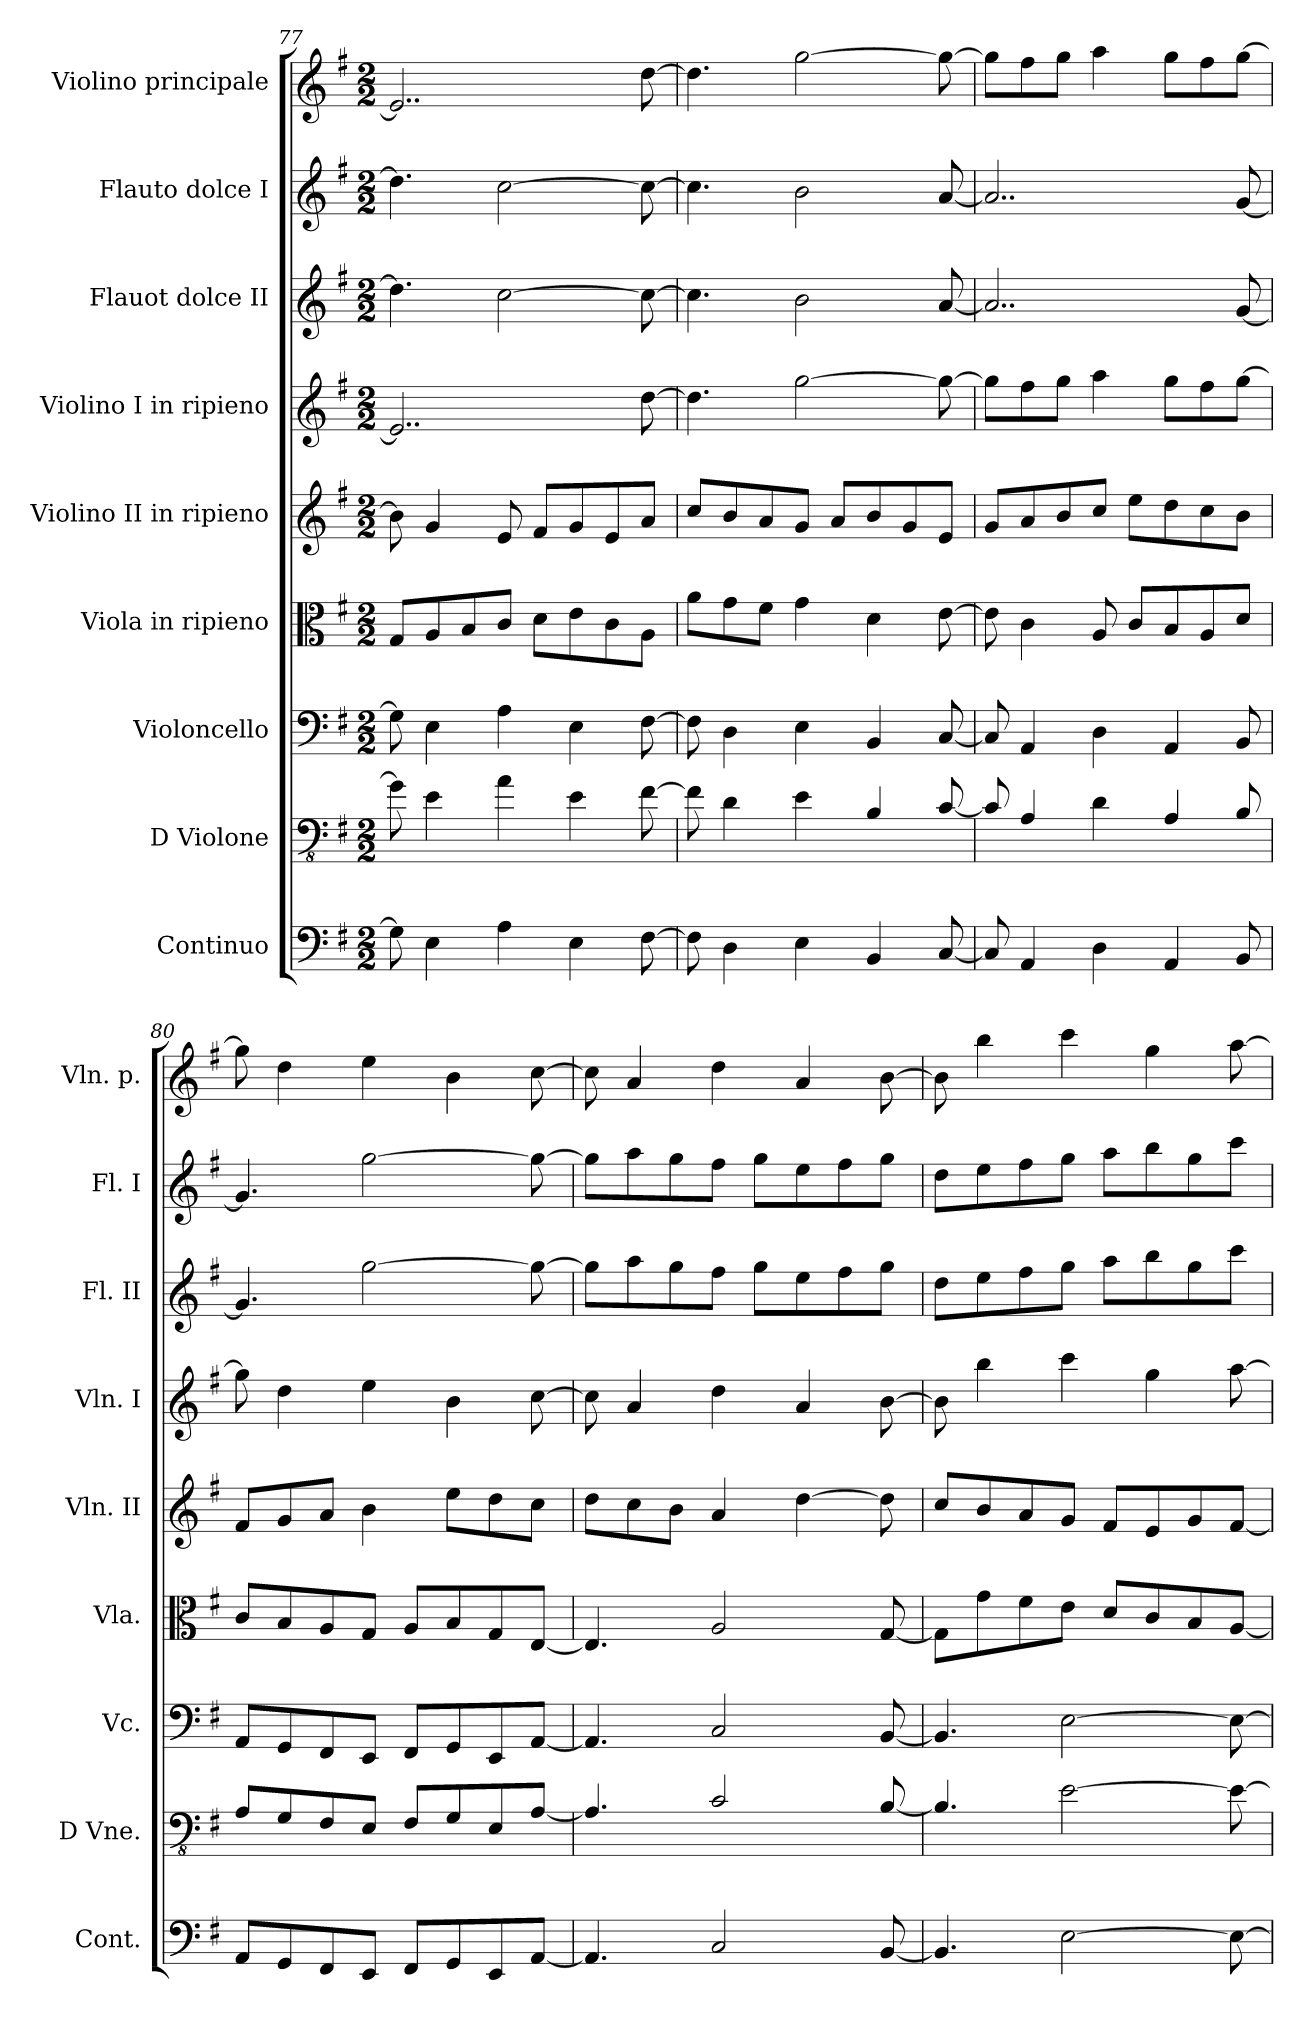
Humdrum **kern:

**kern	**kern	**kern	**kern	**kern	**kern	**kern	**kern	**kern
*part9	*part8	*part7	*part6	*part5	*part4	*part3	*part2	*part1
*staff9	*staff8	*staff7	*staff6	*staff5	*staff4	*staff3	*staff2	*staff1
*I"Continuo	*I"D Violone	*I"Violoncello	*I"Viola in ripieno	*I"Violino II in ripieno	*I"Violino I in ripieno	*I"Flauot dolce II	*I"Flauto dolce I	*I"Violino principale
*I'Cont.	*I'D Vne.	*I'Vc.	*I'Vla.	*I'Vln. II	*I'Vln. I	*I'Fl. II	*I'Fl. I	*I'Vln. p.
*clefF4	*clefFv4	*clefF4	*clefC3	*clefG2	*clefG2	*clefG2	*clefG2	*clefG2
*	*ITrd7c12	*	*	*	*	*	*	*
*k[f#]	*k[f#]	*k[f#]	*k[f#]	*k[f#]	*k[f#]	*k[f#]	*k[f#]	*k[f#]
*M2/2	*M2/2	*M2/2	*M2/2	*M2/2	*M2/2	*M2/2	*M2/2	*M2/2
=77	=77	=77	=77	=77	=77	=77	=77	=77
8G\]	8GG\]	8G\]	8G/L	8b\]	2..e/]	4.dd\]	4.dd\]	2..e/]
4E\	4EE\	4E\	8A/	4g/	.	.	.	.
.	.	.	8B/	.	.	.	.	.
4A\	4AA\	4A\	8c/J	8e/	.	[2cc\	[2cc\	.
.	.	.	8d\L	8f#/L	.	.	.	.
4E\	4EE\	4E\	8e\	8g/	.	.	.	.
.	.	.	8c\	8e/	.	.	.	.
[8F#\	[8FF#\	[8F#\	8A\J	8a/J	[8dd\	8cc\_	8cc\_	[8dd\
=78	=78	=78	=78	=78	=78	=78	=78	=78
8F#\]	8FF#\]	8F#\]	8a\L	8cc/L	4.dd\]	4.cc\]	4.cc\]	4.dd\]
4D\	4DD\	4D\	8g\	8b/	.	.	.	.
.	.	.	8f#\J	8a/	.	.	.	.
4E\	4EE\	4E\	4g\	8g/J	[2gg\	2b\	2b\	[2gg\
.	.	.	.	8a/L	.	.	.	.
4BB/	4BBB/	4BB/	4d\	8b/	.	.	.	.
.	.	.	.	8g/	.	.	.	.
[8C/	[8CC/	[8C/	[8e\	8e/J	8gg\_	[8a/	[8a/	8gg\_
=79	=79	=79	=79	=79	=79	=79	=79	=79
8C/]	8CC/]	8C/]	8e\]	8g/L	8gg\L]	2..a/]	2..a/]	8gg\L]
4AA/	4AAA/	4AA/	4c\	8a/	8ff#\	.	.	8ff#\
.	.	.	.	8b/	8gg\J	.	.	8gg\J
4D\	4DD\	4D\	8A/	8cc/J	4aa\	.	.	4aa\
.	.	.	8c/L	8ee\L	.	.	.	.
4AA/	4AAA/	4AA/	8B/	8dd\	8gg\L	.	.	8gg\L
.	.	.	8A/	8cc\	8ff#\	.	.	8ff#\
8BB/	8BBB/	8BB/	8d/J	8b\J	[8gg\J	[8g/	[8g/	[8gg\J
!!LO:PB:g=z
=80	=80	=80	=80	=80	=80	=80	=80	=80
8AA/L	8AAA/L	8AA/L	8c/L	8f#/L	8gg\]	4.g/]	4.g/]	8gg\]
8GG/	8GGG/	8GG/	8B/	8g/	4dd\	.	.	4dd\
8FF#/	8FFF#/	8FF#/	8A/	8a/J	.	.	.	.
8EE/J	8EEE/J	8EE/J	8G/J	4b\	4ee\	[2gg\	[2gg\	4ee\
8FF#/L	8FFF#/L	8FF#/L	8A/L	.	.	.	.	.
8GG/	8GGG/	8GG/	8B/	8ee\L	4b\	.	.	4b\
8EE/	8EEE/	8EE/	8G/	8dd\	.	.	.	.
[8AA/J	[8AAA/J	[8AA/J	[8E/J	8cc\J	[8cc\	8gg\_	8gg\_	[8cc\
=81	=81	=81	=81	=81	=81	=81	=81	=81
4.AA/]	4.AAA/]	4.AA/]	4.E/]	8dd\L	8cc\]	8gg\L]	8gg\L]	8cc\]
.	.	.	.	8cc\	4a/	8aa\	8aa\	4a/
.	.	.	.	8b\J	.	8gg\	8gg\	.
2C/	2CC/	2C/	2A/	4a/	4dd\	8ff#\J	8ff#\J	4dd\
.	.	.	.	.	.	8gg\L	8gg\L	.
.	.	.	.	[4dd\	4a/	8ee\	8ee\	4a/
.	.	.	.	.	.	8ff#\	8ff#\	.
[8BB/	[8BBB/	[8BB/	[8G/	8dd\]	[8b\	8gg\J	8gg\J	[8b\
=82	=82	=82	=82	=82	=82	=82	=82	=82
4.BB/]	4.BBB/]	4.BB/]	8G\L]	8cc/L	8b\]	8dd\L	8dd\L	8b\]
.	.	.	8g\	8b/	4bb\	8ee\	8ee\	4bb\
.	.	.	8f#\	8a/	.	8ff#\	8ff#\	.
[2E\	[2EE\	[2E\	8e\J	8g/J	4ccc\	8gg\J	8gg\J	4ccc\
.	.	.	8d/L	8f#/L	.	8aa\L	8aa\L	.
.	.	.	8c/	8e/	4gg\	8bb\	8bb\	4gg\
.	.	.	8B/	8g/	.	8gg\	8gg\	.
8E\_	8EE\_	8E\_	[8A/J	[8f#/J	[8aa\	8ccc\J	8ccc\J	[8aa\
=	=	=	=	=	=	=	=	=
*-	*-	*-	*-	*-	*-	*-	*-	*-
